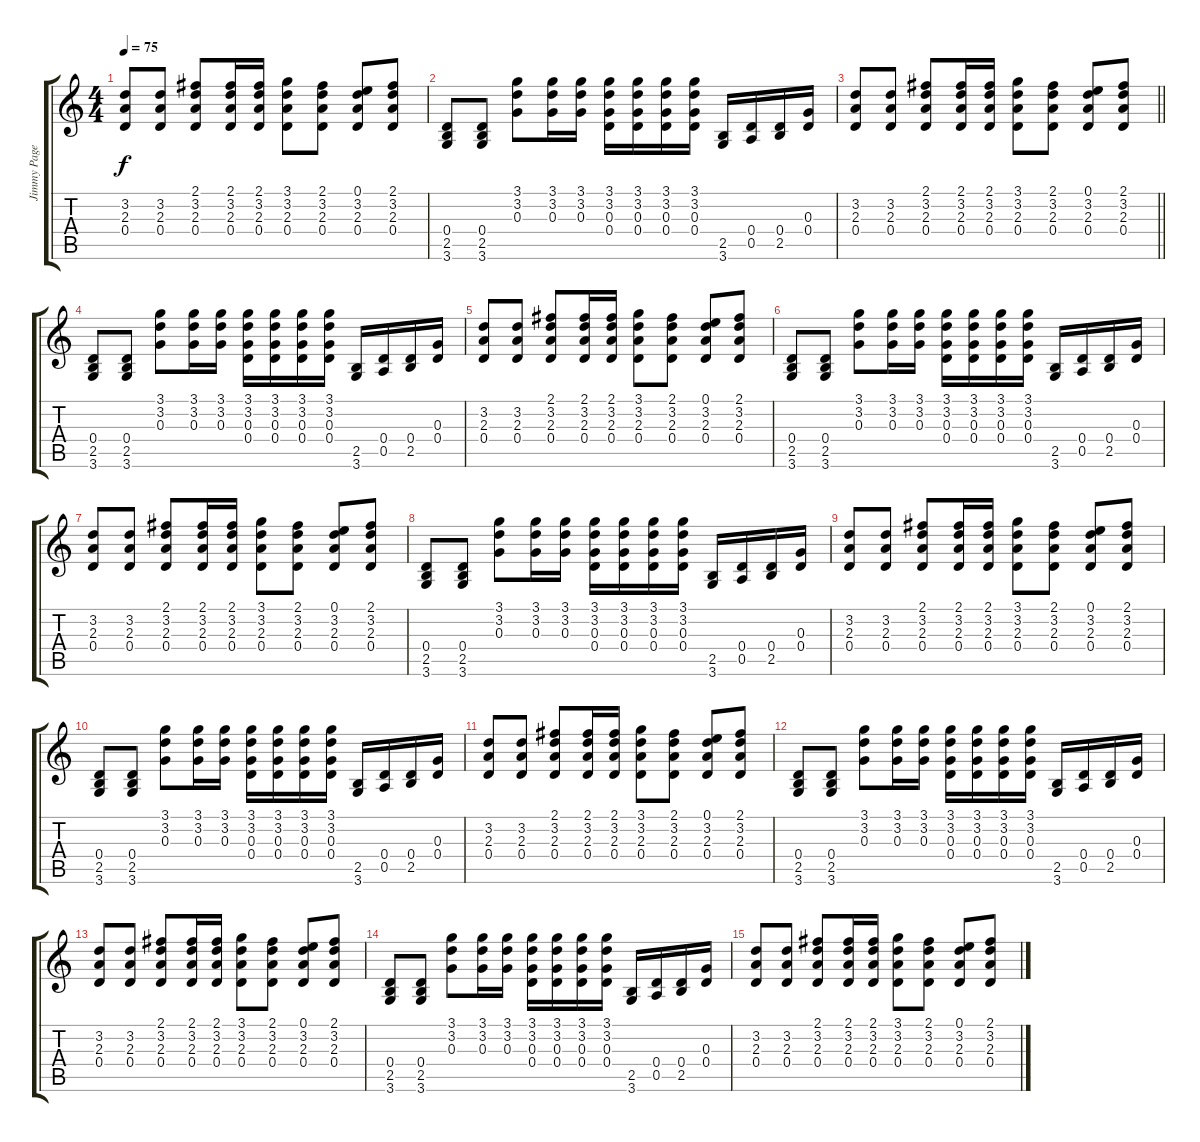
\track ("Jimmy Page (Guitarra 2)" "Jimmy Page") {instrument acousticguitarsteel}
\staff {score tabs}
\tuning (E4 B3 G3 D3 A2 E2) {hide}
\ts (4 4)
\tempo 75
\clef g2
\ks c
(3.2 2.3 0.4).8{dy f} (3.2 2.3 0.4).8 (2.1 3.2 2.3 0.4).8 (2.1 3.2 2.3 0.4).16 (2.1 3.2 2.3 0.4).16 (3.1 3.2 2.3 0.4).8 (2.1 3.2 2.3 0.4).8 (0.1 3.2 2.3 0.4).8 (2.1 3.2 2.3 0.4).8 |
(0.4 2.5 3.6).8 (0.4 2.5 3.6).8 (3.1 3.2 0.3).8 (3.1 3.2 0.3).16 (3.1 3.2 0.3).16 (3.1 3.2 0.3 0.4).16 (3.1 3.2 0.3 0.4).16 (3.1 3.2 0.3 0.4).16 (3.1 3.2 0.3 0.4).16 (2.5 3.6).16 (0.4 0.5).16 (0.4 2.5).16 (0.3 0.4).16 |
\barLineRight lightlight
(3.2 2.3 0.4).8 (3.2 2.3 0.4).8 (2.1 3.2 2.3 0.4).8 (2.1 3.2 2.3 0.4).16 (2.1 3.2 2.3 0.4).16 (3.1 3.2 2.3 0.4).8 (2.1 3.2 2.3 0.4).8 (0.1 3.2 2.3 0.4).8 (2.1 3.2 2.3 0.4).8 |
(0.4 2.5 3.6).8 (0.4 2.5 3.6).8 (3.1 3.2 0.3).8 (3.1 3.2 0.3).16 (3.1 3.2 0.3).16 (3.1 3.2 0.3 0.4).16 (3.1 3.2 0.3 0.4).16 (3.1 3.2 0.3 0.4).16 (3.1 3.2 0.3 0.4).16 (2.5 3.6).16 (0.4 0.5).16 (0.4 2.5).16 (0.3 0.4).16 |
(3.2 2.3 0.4).8 (3.2 2.3 0.4).8 (2.1 3.2 2.3 0.4).8 (2.1 3.2 2.3 0.4).16 (2.1 3.2 2.3 0.4).16 (3.1 3.2 2.3 0.4).8 (2.1 3.2 2.3 0.4).8 (0.1 3.2 2.3 0.4).8 (2.1 3.2 2.3 0.4).8 |
(0.4 2.5 3.6).8 (0.4 2.5 3.6).8 (3.1 3.2 0.3).8 (3.1 3.2 0.3).16 (3.1 3.2 0.3).16 (3.1 3.2 0.3 0.4).16 (3.1 3.2 0.3 0.4).16 (3.1 3.2 0.3 0.4).16 (3.1 3.2 0.3 0.4).16 (2.5 3.6).16 (0.4 0.5).16 (0.4 2.5).16 (0.3 0.4).16 |
(3.2 2.3 0.4).8 (3.2 2.3 0.4).8 (2.1 3.2 2.3 0.4).8 (2.1 3.2 2.3 0.4).16 (2.1 3.2 2.3 0.4).16 (3.1 3.2 2.3 0.4).8 (2.1 3.2 2.3 0.4).8 (0.1 3.2 2.3 0.4).8 (2.1 3.2 2.3 0.4).8 |
(0.4 2.5 3.6).8 (0.4 2.5 3.6).8 (3.1 3.2 0.3).8 (3.1 3.2 0.3).16 (3.1 3.2 0.3).16 (3.1 3.2 0.3 0.4).16 (3.1 3.2 0.3 0.4).16 (3.1 3.2 0.3 0.4).16 (3.1 3.2 0.3 0.4).16 (2.5 3.6).16 (0.4 0.5).16 (0.4 2.5).16 (0.3 0.4).16 |
(3.2 2.3 0.4).8 (3.2 2.3 0.4).8 (2.1 3.2 2.3 0.4).8 (2.1 3.2 2.3 0.4).16 (2.1 3.2 2.3 0.4).16 (3.1 3.2 2.3 0.4).8 (2.1 3.2 2.3 0.4).8 (0.1 3.2 2.3 0.4).8 (2.1 3.2 2.3 0.4).8 |
(0.4 2.5 3.6).8 (0.4 2.5 3.6).8 (3.1 3.2 0.3).8 (3.1 3.2 0.3).16 (3.1 3.2 0.3).16 (3.1 3.2 0.3 0.4).16 (3.1 3.2 0.3 0.4).16 (3.1 3.2 0.3 0.4).16 (3.1 3.2 0.3 0.4).16 (2.5 3.6).16 (0.4 0.5).16 (0.4 2.5).16 (0.3 0.4).16 |
(3.2 2.3 0.4).8{volume 0} (3.2 2.3 0.4).8 (2.1 3.2 2.3 0.4).8 (2.1 3.2 2.3 0.4).16 (2.1 3.2 2.3 0.4).16 (3.1 3.2 2.3 0.4).8 (2.1 3.2 2.3 0.4).8 (0.1 3.2 2.3 0.4).8 (2.1 3.2 2.3 0.4).8 |
(0.4 2.5 3.6).8 (0.4 2.5 3.6).8 (3.1 3.2 0.3).8 (3.1 3.2 0.3).16 (3.1 3.2 0.3).16 (3.1 3.2 0.3 0.4).16 (3.1 3.2 0.3 0.4).16 (3.1 3.2 0.3 0.4).16 (3.1 3.2 0.3 0.4).16 (2.5 3.6).16 (0.4 0.5).16 (0.4 2.5).16 (0.3 0.4).16 |
(3.2 2.3 0.4).8 (3.2 2.3 0.4).8 (2.1 3.2 2.3 0.4).8 (2.1 3.2 2.3 0.4).16 (2.1 3.2 2.3 0.4).16 (3.1 3.2 2.3 0.4).8 (2.1 3.2 2.3 0.4).8 (0.1 3.2 2.3 0.4).8 (2.1 3.2 2.3 0.4).8 |
(0.4 2.5 3.6).8 (0.4 2.5 3.6).8 (3.1 3.2 0.3).8 (3.1 3.2 0.3).16 (3.1 3.2 0.3).16 (3.1 3.2 0.3 0.4).16 (3.1 3.2 0.3 0.4).16 (3.1 3.2 0.3 0.4).16 (3.1 3.2 0.3 0.4).16 (2.5 3.6).16 (0.4 0.5).16 (0.4 2.5).16 (0.3 0.4).16 |
(3.2 2.3 0.4).8 (3.2 2.3 0.4).8 (2.1 3.2 2.3 0.4).8 (2.1 3.2 2.3 0.4).16 (2.1 3.2 2.3 0.4).16 (3.1 3.2 2.3 0.4).8 (2.1 3.2 2.3 0.4).8 (0.1 3.2 2.3 0.4).8 (2.1 3.2 2.3 0.4).8
